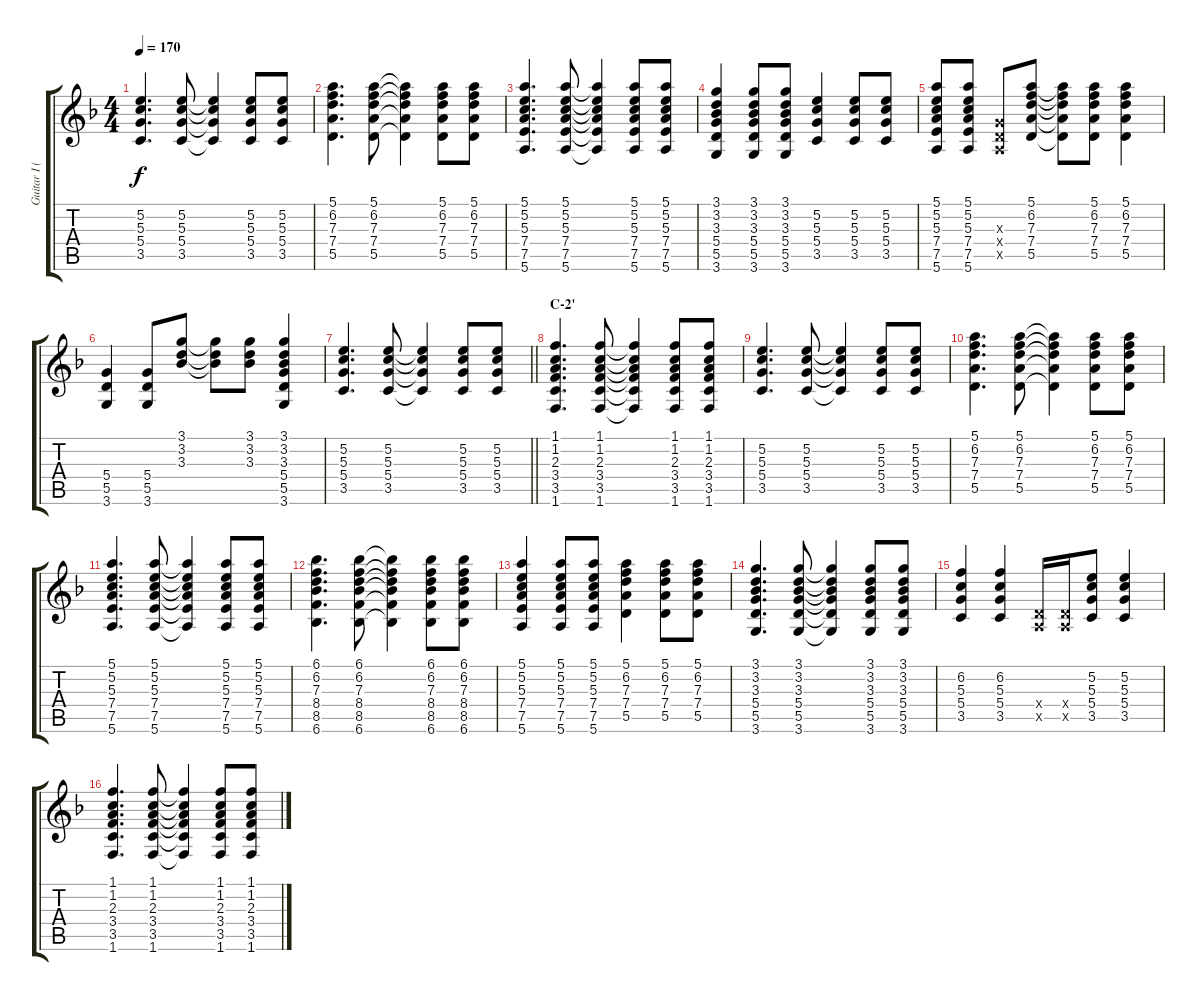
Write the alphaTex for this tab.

\track ("Guitar I (Hirasawa Yui)" "Guitar I (") {instrument overdrivenguitar}
\staff {score tabs}
\tuning (E4 B3 G3 D3 A2 E2) {hide}
\ts (4 4)
\tempo 170
\clef g2
\ks f
(5.2 5.3 5.4 3.5).4{d dy f} (5.2 5.3 5.4 3.5).8 (5.2{t} 5.3{t} 5.4{t} 3.5{t}).4 (5.2 5.3 5.4 3.5).8 (5.2 5.3 5.4 3.5).8 |
(5.1 6.2 7.3 7.4 5.5).4{d} (5.1 6.2 7.3 7.4 5.5).8 (5.1{t} 6.2{t} 7.3{t} 7.4{t} 5.5{t}).4 (5.1 6.2 7.3 7.4 5.5).8 (5.1 6.2 7.3 7.4 5.5).8 |
(5.1 5.2 5.3 7.4 7.5 5.6).4{d} (5.1 5.2 5.3 7.4 7.5 5.6).8 (5.1{t} 5.2{t} 5.3{t} 7.4{t} 7.5{t} 5.6{t}).4 (5.1 5.2 5.3 7.4 7.5 5.6).8 (5.1 5.2 5.3 7.4 7.5 5.6).8 |
(3.1 3.2 3.3 5.4 5.5 3.6).4 (3.1 3.2 3.3 5.4 5.5 3.6).8 (3.1 3.2 3.3 5.4 5.5 3.6).8 (5.2 5.3 5.4 3.5).4 (5.2 5.3 5.4 3.5).8 (5.2 5.3 5.4 3.5).8 |
(5.1 5.2 5.3 7.4 7.5 5.6).8 (5.1 5.2 5.3 7.4 7.5 5.6).8 (0.3{x} 0.4{x} 0.5{x}).8 (5.1 6.2 7.3 7.4 5.5).8 (5.1{t} 6.2{t} 7.3{t} 7.4{t} 5.5{t}).8 (5.1 6.2 7.3 7.4 5.5).8 (5.1 6.2 7.3 7.4 5.5).4 |
(5.4 5.5 3.6).4 (5.4 5.5 3.6).8 (3.1 3.2 3.3).8 (3.1{t} 3.2{t} 3.3{t}).8 (3.1 3.2 3.3).8 (3.1 3.2 3.3 5.4 5.5 3.6).4 |
\barLineRight lightlight
(5.2 5.3 5.4 3.5).4{d} (5.2 5.3 5.4 3.5).8 (5.2{t} 5.3{t} 5.4{t} 3.5{t}).4 (5.2 5.3 5.4 3.5).8 (5.2 5.3 5.4 3.5).8 |
\section ("" "C-2'")
(1.1 1.2 2.3 3.4 3.5 1.6).4{d} (1.1 1.2 2.3 3.4 3.5 1.6).8 (1.1{t} 1.2{t} 2.3{t} 3.4{t} 3.5{t} 1.6{t}).4 (1.1 1.2 2.3 3.4 3.5 1.6).8 (1.1 1.2 2.3 3.4 3.5 1.6).8 |
(5.2 5.3 5.4 3.5).4{d} (5.2 5.3 5.4 3.5).8 (5.2{t} 5.3{t} 5.4{t} 3.5{t}).4 (5.2 5.3 5.4 3.5).8 (5.2 5.3 5.4 3.5).8 |
(5.1 6.2 7.3 7.4 5.5).4{d} (5.1 6.2 7.3 7.4 5.5).8 (5.1{t} 6.2{t} 7.3{t} 7.4{t} 5.5{t}).4 (5.1 6.2 7.3 7.4 5.5).8 (5.1 6.2 7.3 7.4 5.5).8 |
(5.1 5.2 5.3 7.4 7.5 5.6).4{d} (5.1 5.2 5.3 7.4 7.5 5.6).8 (5.1{t} 5.2{t} 5.3{t} 7.4{t} 7.5{t} 5.6{t}).4 (5.1 5.2 5.3 7.4 7.5 5.6).8 (5.1 5.2 5.3 7.4 7.5 5.6).8 |
(6.1 6.2 7.3 8.4 8.5 6.6).4{d} (6.1 6.2 7.3 8.4 8.5 6.6).8 (6.1{t} 6.2{t} 7.3{t} 8.4{t} 8.5{t} 6.6{t}).4 (6.1 6.2 7.3 8.4 8.5 6.6).8 (6.1 6.2 7.3 8.4 8.5 6.6).8 |
(5.1 5.2 5.3 7.4 7.5 5.6).4 (5.1 5.2 5.3 7.4 7.5 5.6).8 (5.1 5.2 5.3 7.4 7.5 5.6).8 (5.1 6.2 7.3 7.4 5.5).4 (5.1 6.2 7.3 7.4 5.5).8 (5.1 6.2 7.3 7.4 5.5).8 |
(3.1 3.2 3.3 5.4 5.5 3.6).4{d} (3.1 3.2 3.3 5.4 5.5 3.6).8 (3.1{t} 3.2{t} 3.3{t} 5.4{t} 5.5{t} 3.6{t}).4 (3.1 3.2 3.3 5.4 5.5 3.6).8 (3.1 3.2 3.3 5.4 5.5 3.6).8 |
(6.2 5.3 5.4 3.5).4 (6.2 5.3 5.4 3.5).4 (0.4{x} 0.5{x}).16 (0.4{x} 0.5{x}).16 (5.2 5.3 5.4 3.5).8 (5.2 5.3 5.4 3.5).4 |
(1.1 1.2 2.3 3.4 3.5 1.6).4{d} (1.1 1.2 2.3 3.4 3.5 1.6).8 (1.1{t} 1.2{t} 2.3{t} 3.4{t} 3.5{t} 1.6{t}).4 (1.1 1.2 2.3 3.4 3.5 1.6).8 (1.1 1.2 2.3 3.4 3.5 1.6).8
